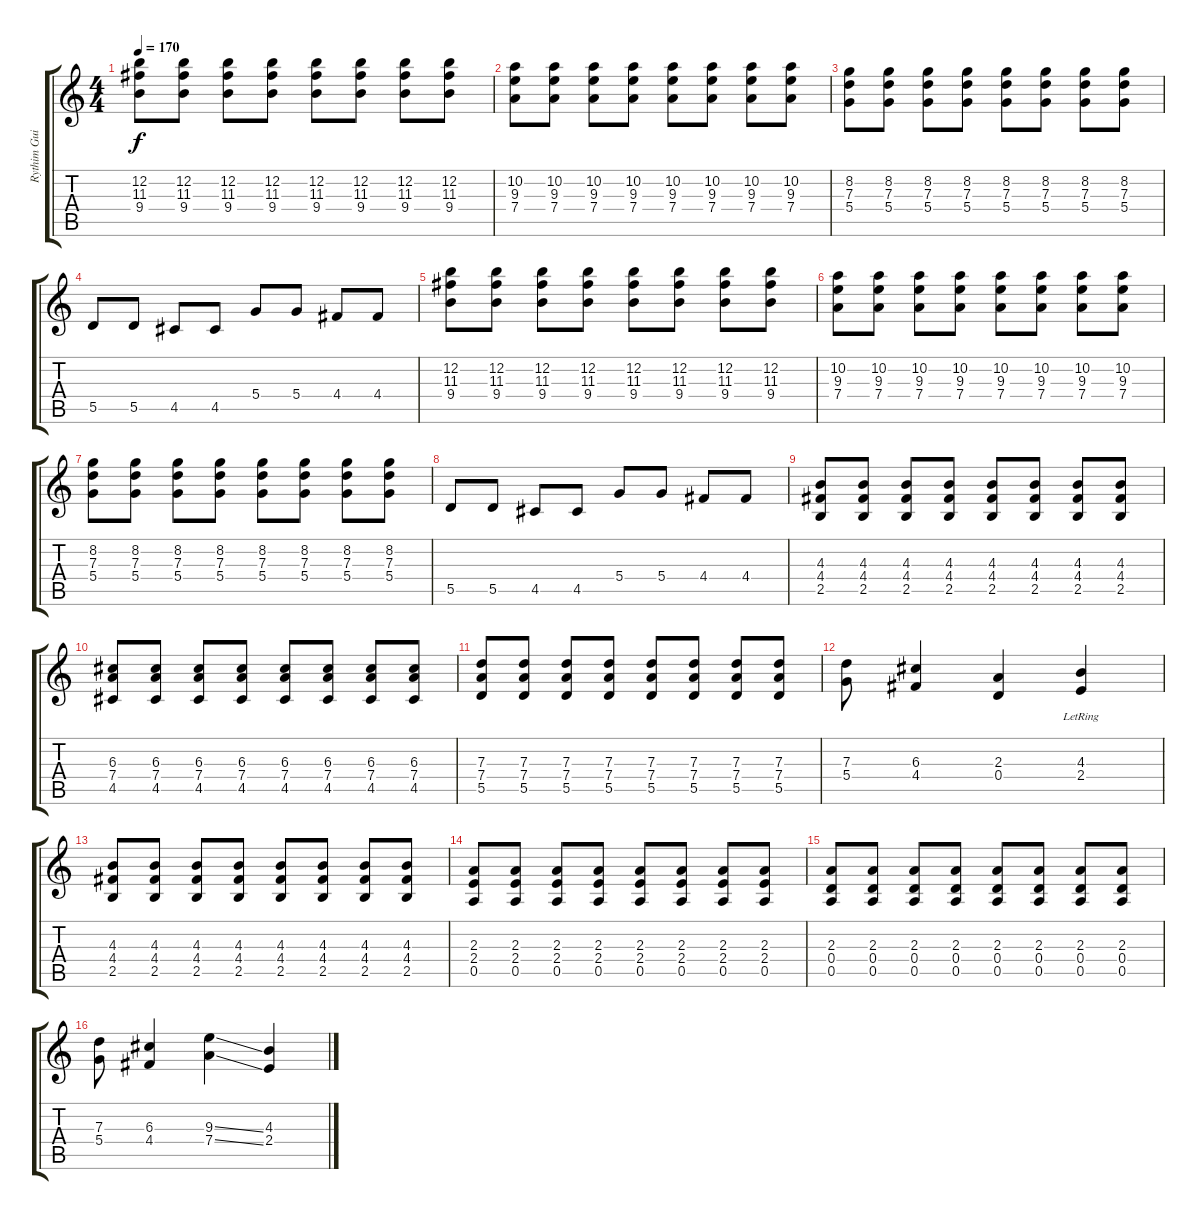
\track ("Rythim Guitar" "Rythim Gui") {instrument overdrivenguitar}
\staff {score tabs}
\tuning (E4 B3 G3 D3 A2 E2) {hide}
\ts (4 4)
\tempo 170
\clef g2
\ks c
(12.2 11.3 9.4).8{dy f} (12.2 11.3 9.4).8 (12.2 11.3 9.4).8 (12.2 11.3 9.4).8 (12.2 11.3 9.4).8 (12.2 11.3 9.4).8 (12.2 11.3 9.4).8 (12.2 11.3 9.4).8 |
(10.2 9.3 7.4).8 (10.2 9.3 7.4).8 (10.2 9.3 7.4).8 (10.2 9.3 7.4).8 (10.2 9.3 7.4).8 (10.2 9.3 7.4).8 (10.2 9.3 7.4).8 (10.2 9.3 7.4).8 |
(8.2 7.3 5.4).8 (8.2 7.3 5.4).8 (8.2 7.3 5.4).8 (8.2 7.3 5.4).8 (8.2 7.3 5.4).8 (8.2 7.3 5.4).8 (8.2 7.3 5.4).8 (8.2 7.3 5.4).8 |
5.5.8 5.5.8 4.5.8 4.5.8 5.4.8 5.4.8 4.4.8 4.4.8 |
(12.2 11.3 9.4).8 (12.2 11.3 9.4).8 (12.2 11.3 9.4).8 (12.2 11.3 9.4).8 (12.2 11.3 9.4).8 (12.2 11.3 9.4).8 (12.2 11.3 9.4).8 (12.2 11.3 9.4).8 |
(10.2 9.3 7.4).8 (10.2 9.3 7.4).8 (10.2 9.3 7.4).8 (10.2 9.3 7.4).8 (10.2 9.3 7.4).8 (10.2 9.3 7.4).8 (10.2 9.3 7.4).8 (10.2 9.3 7.4).8 |
(8.2 7.3 5.4).8 (8.2 7.3 5.4).8 (8.2 7.3 5.4).8 (8.2 7.3 5.4).8 (8.2 7.3 5.4).8 (8.2 7.3 5.4).8 (8.2 7.3 5.4).8 (8.2 7.3 5.4).8 |
5.5.8 5.5.8 4.5.8 4.5.8 5.4.8 5.4.8 4.4.8 4.4.8 |
(4.3 4.4 2.5).8 (4.3 4.4 2.5).8 (4.3 4.4 2.5).8 (4.3 4.4 2.5).8 (4.3 4.4 2.5).8 (4.3 4.4 2.5).8 (4.3 4.4 2.5).8 (4.3 4.4 2.5).8 |
(6.3 7.4 4.5).8 (6.3 7.4 4.5).8 (6.3 7.4 4.5).8 (6.3 7.4 4.5).8 (6.3 7.4 4.5).8 (6.3 7.4 4.5).8 (6.3 7.4 4.5).8 (6.3 7.4 4.5).8 |
(7.3 7.4 5.5).8 (7.3 7.4 5.5).8 (7.3 7.4 5.5).8 (7.3 7.4 5.5).8 (7.3 7.4 5.5).8 (7.3 7.4 5.5).8 (7.3 7.4 5.5).8 (7.3 7.4 5.5).8 |
(7.3 5.4).8 (6.3 4.4).4 (2.3 0.4).4 (4.3 2.4{lr}).4 |
(4.3 4.4 2.5).8 (4.3 4.4 2.5).8 (4.3 4.4 2.5).8 (4.3 4.4 2.5).8 (4.3 4.4 2.5).8 (4.3 4.4 2.5).8 (4.3 4.4 2.5).8 (4.3 4.4 2.5).8 |
(2.3 2.4 0.5).8 (2.3 2.4 0.5).8 (2.3 2.4 0.5).8 (2.3 2.4 0.5).8 (2.3 2.4 0.5).8 (2.3 2.4 0.5).8 (2.3 2.4 0.5).8 (2.3 2.4 0.5).8 |
(2.3 0.4 0.5).8 (2.3 0.4 0.5).8 (2.3 0.4 0.5).8 (2.3 0.4 0.5).8 (2.3 0.4 0.5).8 (2.3 0.4 0.5).8 (2.3 0.4 0.5).8 (2.3 0.4 0.5).8 |
(7.3 5.4).8 (6.3 4.4).4 (9.3{ss} 7.4{ss}).4 (4.3 2.4).4
